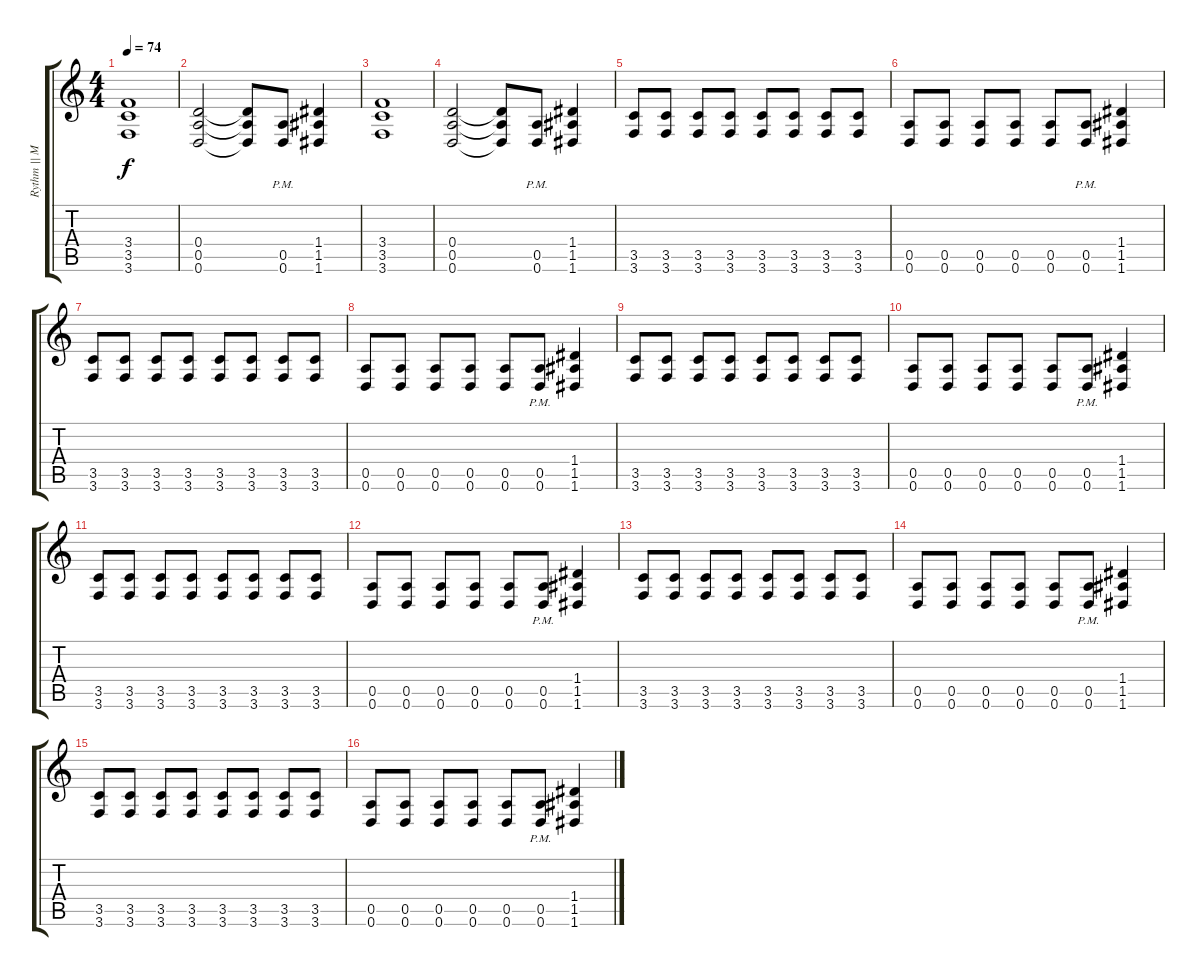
\track ("Rythm || MULTIPLE COUNTS OF MURDER" "Rythm || M") {instrument distortionguitar}
\staff {score tabs}
\tuning (E4 B3 G3 D3 A2 D2) {hide}
\ts (4 4)
\tempo 74
\clef g2
\ks c
(3.4 3.5 3.6).1{dy f} |
(0.4 0.5 0.6).2 (0.4{t} 0.5{t} 0.6{t}).8 (0.5{pm} 0.6{pm}).8 (1.4 1.5 1.6).4 |
(3.4 3.5 3.6).1 |
(0.4 0.5 0.6).2 (0.4{t} 0.5{t} 0.6{t}).8 (0.5{pm} 0.6{pm}).8 (1.4 1.5 1.6).4 |
(3.5 3.6).8 (3.5 3.6).8 (3.5 3.6).8 (3.5 3.6).8 (3.5 3.6).8 (3.5 3.6).8 (3.5 3.6).8 (3.5 3.6).8 |
(0.5 0.6).8 (0.5 0.6).8 (0.5 0.6).8 (0.5 0.6).8 (0.5 0.6).8 (0.5{pm} 0.6{pm}).8 (1.4 1.5 1.6).4 |
(3.5 3.6).8 (3.5 3.6).8 (3.5 3.6).8 (3.5 3.6).8 (3.5 3.6).8 (3.5 3.6).8 (3.5 3.6).8 (3.5 3.6).8 |
(0.5 0.6).8 (0.5 0.6).8 (0.5 0.6).8 (0.5 0.6).8 (0.5 0.6).8 (0.5{pm} 0.6{pm}).8 (1.4 1.5 1.6).4 |
(3.5 3.6).8 (3.5 3.6).8 (3.5 3.6).8 (3.5 3.6).8 (3.5 3.6).8 (3.5 3.6).8 (3.5 3.6).8 (3.5 3.6).8 |
(0.5 0.6).8 (0.5 0.6).8 (0.5 0.6).8 (0.5 0.6).8 (0.5 0.6).8 (0.5{pm} 0.6{pm}).8 (1.4 1.5 1.6).4 |
(3.5 3.6).8 (3.5 3.6).8 (3.5 3.6).8 (3.5 3.6).8 (3.5 3.6).8 (3.5 3.6).8 (3.5 3.6).8 (3.5 3.6).8 |
(0.5 0.6).8 (0.5 0.6).8 (0.5 0.6).8 (0.5 0.6).8 (0.5 0.6).8 (0.5{pm} 0.6{pm}).8 (1.4 1.5 1.6).4 |
(3.5 3.6).8 (3.5 3.6).8 (3.5 3.6).8 (3.5 3.6).8 (3.5 3.6).8 (3.5 3.6).8 (3.5 3.6).8 (3.5 3.6).8 |
(0.5 0.6).8 (0.5 0.6).8 (0.5 0.6).8 (0.5 0.6).8 (0.5 0.6).8 (0.5{pm} 0.6{pm}).8 (1.4 1.5 1.6).4 |
(3.5 3.6).8 (3.5 3.6).8 (3.5 3.6).8 (3.5 3.6).8 (3.5 3.6).8 (3.5 3.6).8 (3.5 3.6).8 (3.5 3.6).8 |
(0.5 0.6).8 (0.5 0.6).8 (0.5 0.6).8 (0.5 0.6).8 (0.5 0.6).8 (0.5{pm} 0.6{pm}).8 (1.4 1.5 1.6).4
